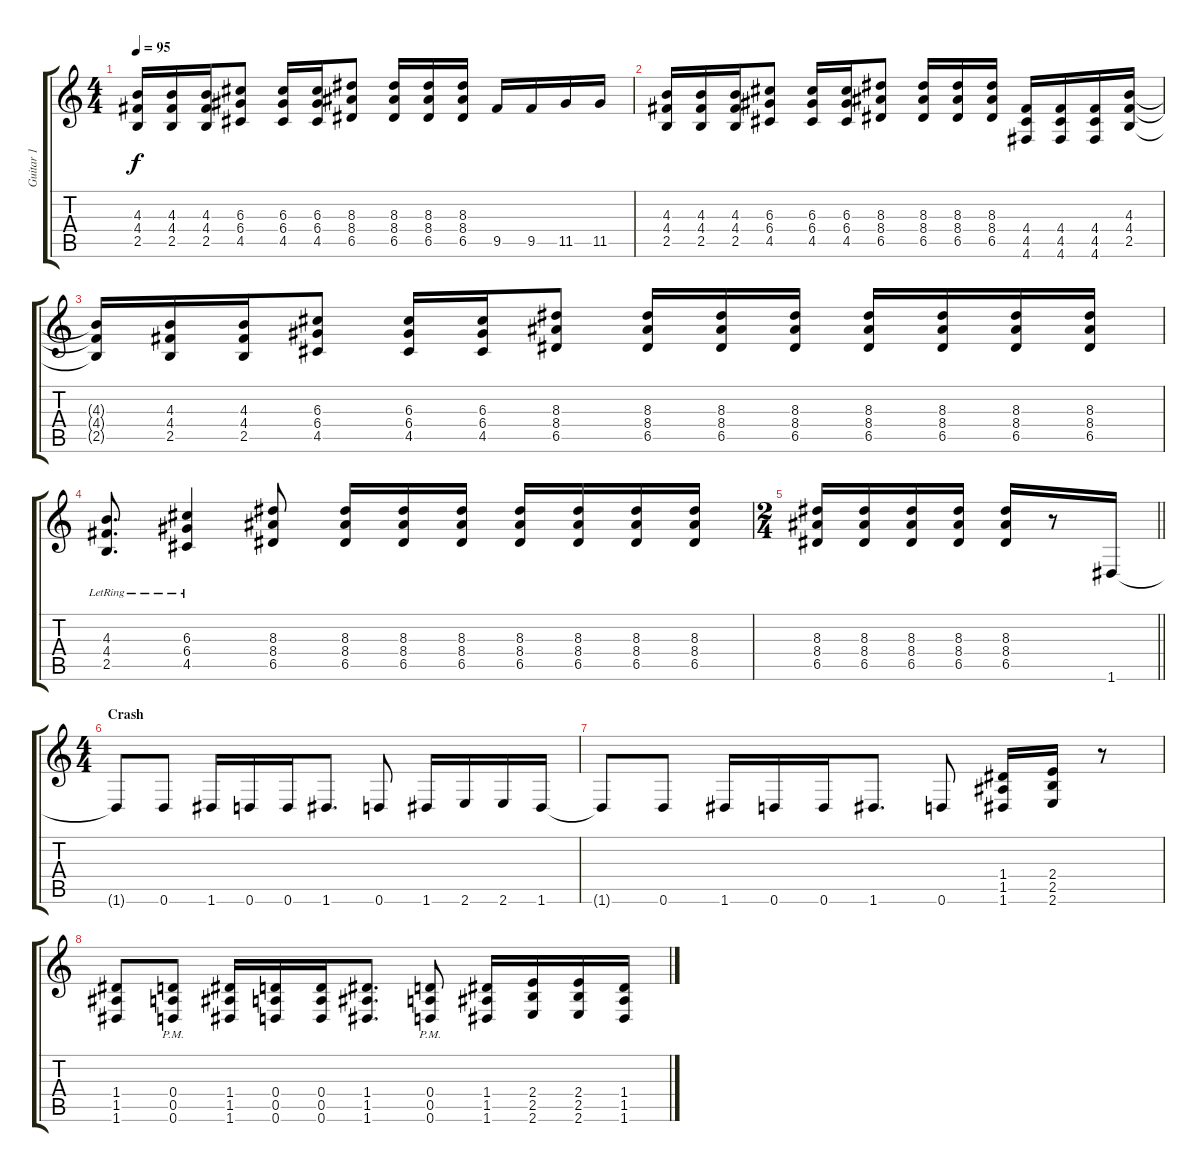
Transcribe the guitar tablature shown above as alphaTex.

\track ("Guitar 1" "Guitar 1") {instrument overdrivenguitar}
\staff {score tabs}
\tuning (E4 B3 G3 D3 A2 D2) {hide}
\ts (4 4)
\tempo 95
\clef g2
\ks c
(4.3{t} 4.4{t} 2.5{t}).16{dy f} (4.3 4.4 2.5).16 (4.3 4.4 2.5).16 (6.3 6.4 4.5).8 (6.3 6.4 4.5).16 (6.3 6.4 4.5).16 (8.3 8.4 6.5).8 (8.3 8.4 6.5).16 (8.3 8.4 6.5).16 (8.3 8.4 6.5).16 9.5.16 9.5.16 11.5.16 11.5.16 |
(4.3 4.4 2.5).16 (4.3 4.4 2.5).16 (4.3 4.4 2.5).16 (6.3 6.4 4.5).8 (6.3 6.4 4.5).16 (6.3 6.4 4.5).16 (8.3 8.4 6.5).8 (8.3 8.4 6.5).16 (8.3 8.4 6.5).16 (8.3 8.4 6.5).16 (4.4 4.5 4.6).16 (4.4 4.5 4.6).16 (4.4 4.5 4.6).16 (4.3 4.4 2.5).16 |
(4.3{t} 4.4{t} 2.5{t}).16 (4.3 4.4 2.5).16 (4.3 4.4 2.5).16 (6.3 6.4 4.5).8 (6.3 6.4 4.5).16 (6.3 6.4 4.5).16 (8.3 8.4 6.5).8 (8.3 8.4 6.5).16 (8.3 8.4 6.5).16 (8.3 8.4 6.5).16 (8.3 8.4 6.5).16 (8.3 8.4 6.5).16 (8.3 8.4 6.5).16 (8.3 8.4 6.5).16 |
(4.3{lr} 4.4{lr} 2.5{lr}).8{d} (6.3{lr} 6.4{lr} 4.5{lr}).4 (8.3 8.4 6.5).8 (8.3 8.4 6.5).16 (8.3 8.4 6.5).16 (8.3 8.4 6.5).16 (8.3 8.4 6.5).16 (8.3 8.4 6.5).16 (8.3 8.4 6.5).16 (8.3 8.4 6.5).16 |
\ts (2 4)
\barLineRight lightlight
(8.3 8.4 6.5).16 (8.3 8.4 6.5).16 (8.3 8.4 6.5).16 (8.3 8.4 6.5).16 (8.3 8.4 6.5).16 r.8 1.6.16 |
\ts (4 4)
\section ("" "Crash")
1.6{t}.8 0.6.8 1.6.16 0.6.16 0.6.16 1.6.8{d} 0.6.8 1.6.16 2.6.16 2.6.16 1.6.16 |
1.6{t}.8 0.6.8 1.6.16 0.6.16 0.6.16 1.6.8{d} 0.6.8 (1.4 1.5 1.6).16 (2.4 2.5 2.6).16 r.8 |
(1.4 1.5 1.6).8 (0.4{pm} 0.5{pm} 0.6{pm}).8 (1.4 1.5 1.6).16 (0.4 0.5 0.6).16 (0.4 0.5 0.6).16 (1.4 1.5 1.6).8{d} (0.4{pm} 0.5{pm} 0.6{pm}).8 (1.4 1.5 1.6).16 (2.4 2.5 2.6).16 (2.4 2.5 2.6).16 (1.4 1.5 1.6).16
